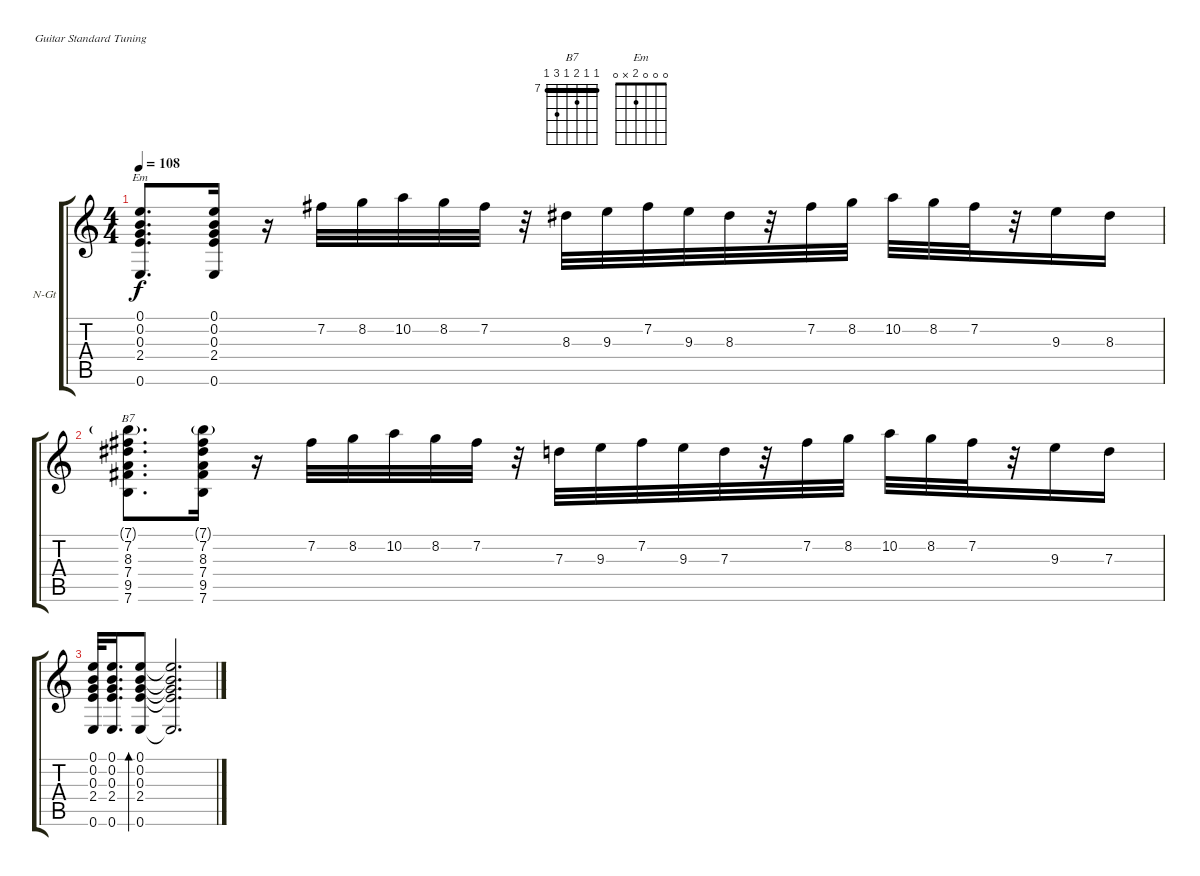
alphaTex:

\bracketExtendMode groupsimilarinstruments
\firstSystemTrackNameOrientation horizontal
\otherSystemsTrackNameOrientation horizontal
\track ("Paco" "N-Gt") {instrument acousticguitarnylon}
\staff {score tabs}
\tuning (E4 B3 G3 D3 A2 E2)
\chord ("B7" 7 7 8 7 9 7) {firstfret 7 showfingering false barre (7 7 7)}
\chord ("Em" 0 0 0 2 x 0) {showfingering false}
\ts (4 4)
\tempo 108
\clef g2
\ks c
(0.1 0.2 0.3 2.4 0.6).8{d ch "Em" dy f} (0.1 0.2 0.3 2.4 0.6).16 r.16 7.2.32 8.2.32 10.2.32 8.2.32 7.2.32 r.32 8.3.32 9.3.32 7.2.32 9.3.32 8.3.32 r.32 7.2.32 8.2.32 10.2.32 8.2.32 7.2.32 r.32 9.3.16 8.3.16 |
(7.1{g} 7.2 8.3 7.4 9.5 7.6).8{d ch "B7"} (7.1{g} 7.2 8.3 7.4 9.5 7.6).16 r.16 7.2.32 8.2.32 10.2.32 8.2.32 7.2.32 r.32 7.3.32 9.3.32 7.2.32 9.3.32 7.3.32 r.32 7.2.32 8.2.32 10.2.32 8.2.32 7.2.32 r.32 9.3.16 7.3.16 |
(0.1 0.2 0.3 2.4 0.6).32 (0.1 0.2 0.3 2.4 0.6).16{d} (0.1 0.2 0.3 2.4 0.6).8{bd 60} (0.1{t} 0.2{t} 0.3{t} 2.4{t} 0.6{t}).2{d}
